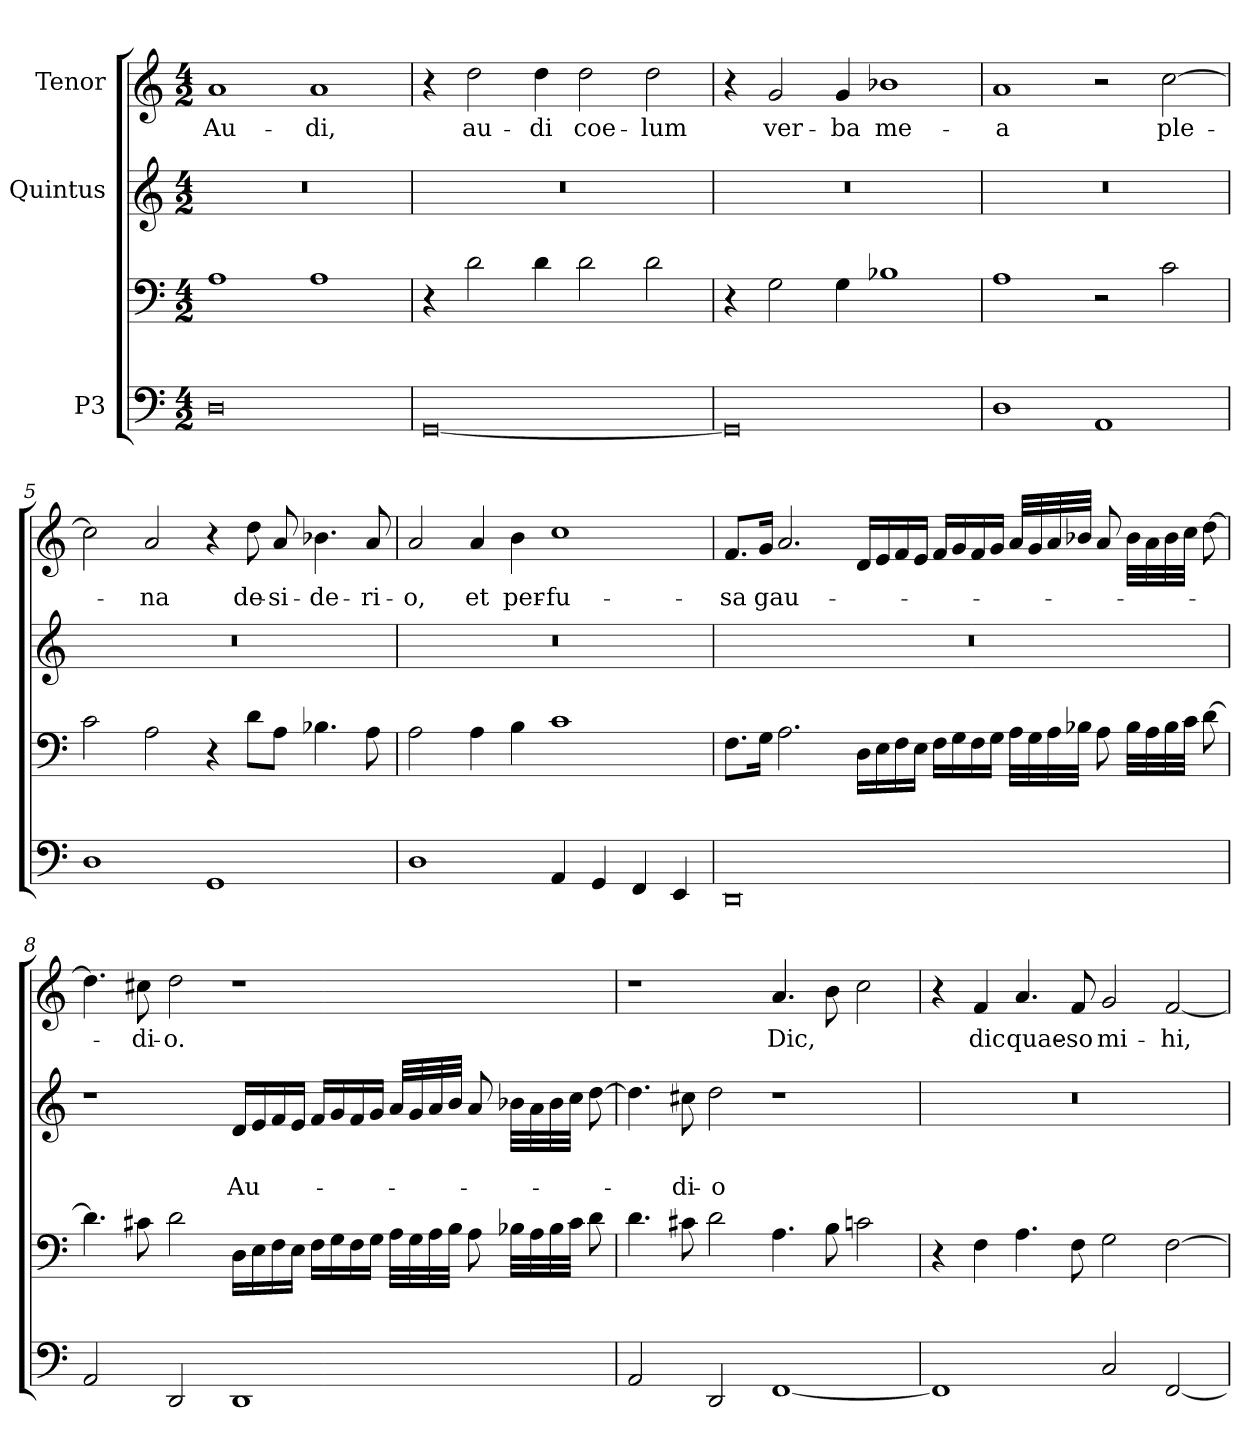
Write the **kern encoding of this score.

**kern	**kern	**kern	**text	**text	**kern	**text
*part3	*part3	*part2	*part2	*part2	*part1	*part1
*staff4	*staff3	*staff2	*staff2	*staff2	*staff1	*staff1
*I"P3	*	*I"Quintus	*	*	*I"Tenor	*
*clefF4	*clefF4	*clefG2	*	*	*clefG2	*
*	*	*ITrd7c12	*	*	*ITrd7c12	*
*k[]	*k[]	*k[]	*	*	*k[]	*
*C:	*C:	*C:	*	*	*C:	*
*M4/2	*M4/2	*M4/2	*	*	*M4/2	*
=1	=1	=1	=1	=1	=1	=1
!	!	!LO:N:vis=1	!	!	!	!LO:LY:b
0D	1A	0r	.	.	1A	Au-
!	!	!	!	!	!	!LO:LY:b
.	1A	.	.	.	1A	-di,
=2	=2	=2	=2	=2	=2	=2
!	!	!LO:N:vis=1	!	!	!	!
[<0GG	4r	0r	.	.	4r	.
!	!	!	!	!	!	!LO:LY:b
.	2d\	.	.	.	2d\	au-
!	!	!	!	!	!	!LO:LY:b
.	4d\	.	.	.	4d\	-di
!	!	!	!	!	!	!LO:LY:b
.	2d\	.	.	.	2d\	coe-
!	!	!	!	!	!	!LO:LY:b
.	2d\	.	.	.	2d\	-lum
=3	=3	=3	=3	=3	=3	=3
!	!	!LO:N:vis=1	!	!	!	!
0GG]	4r	0r	.	.	4r	.
!	!	!	!	!	!	!LO:LY:b
.	2G\	.	.	.	2G/	ver-
!	!	!	!	!	!	!LO:LY:b
.	4G\	.	.	.	4G/	-ba
!	!	!	!	!	!	!LO:LY:b
.	1B-X	.	.	.	1B-X	me-
=4	=4	=4	=4	=4	=4	=4
!	!	!LO:N:vis=1	!	!	!	!LO:LY:b
1D	1A	0r	.	.	1A	-a
1AA	2r	.	.	.	2r	.
!	!	!	!	!	!	!LO:LY:b
.	2c\	.	.	.	[>2c\	ple-
=5	=5	=5	=5	=5	=5	=5
!	!	!LO:N:vis=1	!	!	!	!
1D	2c\	0r	.	.	2c\]	.
!	!	!	!	!	!	!LO:LY:b
.	2A\	.	.	.	2A/	-na
1GG	4r	.	.	.	4r	.
!	!	!	!	!	!	!LO:LY:b
.	8d\L	.	.	.	8d\	de-
!	!	!	!	!	!	!LO:LY:b
.	8A\J	.	.	.	8A/	-si-
!	!	!	!	!	!	!LO:LY:b
.	4.B-X\	.	.	.	4.B-X\	-de-
!	!	!	!	!	!	!LO:LY:b
.	8A\	.	.	.	8A/	-ri-
=6	=6	=6	=6	=6	=6	=6
!	!	!LO:N:vis=1	!	!	!	!LO:LY:b
1D	2A\	0r	.	.	2A/	-o,
!	!	!	!	!	!	!LO:LY:b
.	4A\	.	.	.	4A/	et
!	!	!	!	!	!	!LO:LY:b
.	4B\	.	.	.	4B\	per-
!	!	!	!	!	!	!LO:LY:b
4AA/	1c	.	.	.	1c	-fu-
4GG/	.	.	.	.	.	.
4FF/	.	.	.	.	.	.
4EE/	.	.	.	.	.	.
!!LO:LB:g=z
=7	=7	=7	=7	=7	=7	=7
!	!	!LO:N:vis=1	!	!	!	!LO:LY:b
0DD	8.F\L	0r	.	.	8.F/L	-sa
!	!	!	!	!	!	!LO:LY:b
.	16G\Jk	.	.	.	16G/Jk	gau-
.	2.A\	.	.	.	2.A/	.
.	16D\LL	.	.	.	16D/LL	.
.	16E\	.	.	.	16E/	.
.	16F\	.	.	.	16F/	.
.	16E\JJ	.	.	.	16E/JJ	.
.	16F\LL	.	.	.	16F/LL	.
.	16G\	.	.	.	16G/	.
.	16F\	.	.	.	16F/	.
.	16G\JJ	.	.	.	16G/JJ	.
.	32A\LLL	.	.	.	32A/LLL	.
.	32G\	.	.	.	32G/	.
.	32A\	.	.	.	32A/	.
.	32B-X\JJJ	.	.	.	32B-X/JJJ	.
.	8A\	.	.	.	8A/	.
.	32B-\LLL	.	.	.	32B-\LLL	.
.	32A\	.	.	.	32A\	.
.	32B-\	.	.	.	32B-\	.
.	32c\JJJ	.	.	.	32c\JJJ	.
.	[>8d\	.	.	.	[>8d\	.
=8	=8	=8	=8	=8	=8	=8
2AA/	4.d\]	1r	.	.	4.d\]	.
!	!	!	!	!	!	!LO:LY:b
.	8c#X\	.	.	.	8c#X\	-di-
!	!	!	!	!	!	!LO:LY:b
2DD/	2d\	.	.	.	2d\	-o.
!	!	!	!	!LO:LY:b	!	!
1DD	16D\LL	16D/LL	.	Au-	1r	.
.	16E\	16E/	.	.	.	.
.	16F\	16F/	.	.	.	.
.	16E\JJ	16E/JJ	.	.	.	.
.	16F\LL	16F/LL	.	.	.	.
.	16G\	16G/	.	.	.	.
.	16F\	16F/	.	.	.	.
.	16G\JJ	16G/JJ	.	.	.	.
.	32A\LLL	32A/LLL	.	.	.	.
.	32G\	32G/	.	.	.	.
.	32A\	32A/	.	.	.	.
.	32B\JJJ	32B/JJJ	.	.	.	.
.	8A\	8A/	.	.	.	.
.	32B-X\LLL	32B-X\LLL	.	.	.	.
.	32A\	32A\	.	.	.	.
.	32B-\	32B-\	.	.	.	.
.	32c#\JJJ	32c\JJJ	.	.	.	.
.	8d\	[>8d\	.	.	.	.
!!LO:LB:g=z
=9	=9	=9	=9	=9	=9	=9
2AA/	4.d\	4.d\]	.	.	1r	.
!	!	!	!	!LO:LY:b	!	!
.	8c#X\	8c#X\	.	-di-	.	.
!	!	!	!	!LO:LY:b	!	!
2DD/	2d\	2d\	.	-o	.	.
!	!	!	!	!	!	!LO:LY:b
[<1FF	4.A\	1r	.	.	4.A/	Dic,
.	8B\	.	.	.	8B\	.
.	2cn\	.	.	.	2c\	.
=10	=10	=10	=10	=10	=10	=10
!	!	!LO:N:vis=1	!	!	!	!
1FF]	4r	0r	.	.	4r	.
!	!	!	!	!	!	!LO:LY:b
.	4F\	.	.	.	4F/	dic
!	!	!	!	!	!	!LO:LY:b
.	4.A\	.	.	.	4.A/	quae-
!	!	!	!	!	!	!LO:LY:b
.	8F\	.	.	.	8F/	-so
!	!	!	!	!	!	!LO:LY:b
2C/	2G\	.	.	.	2G/	mi-
!	!	!	!	!	!	!LO:LY:b
[<2FF/	[>2F\	.	.	.	[<2F/	-hi,
=	=	=	=	=	=	=
*-	*-	*-	*-	*-	*-	*-
